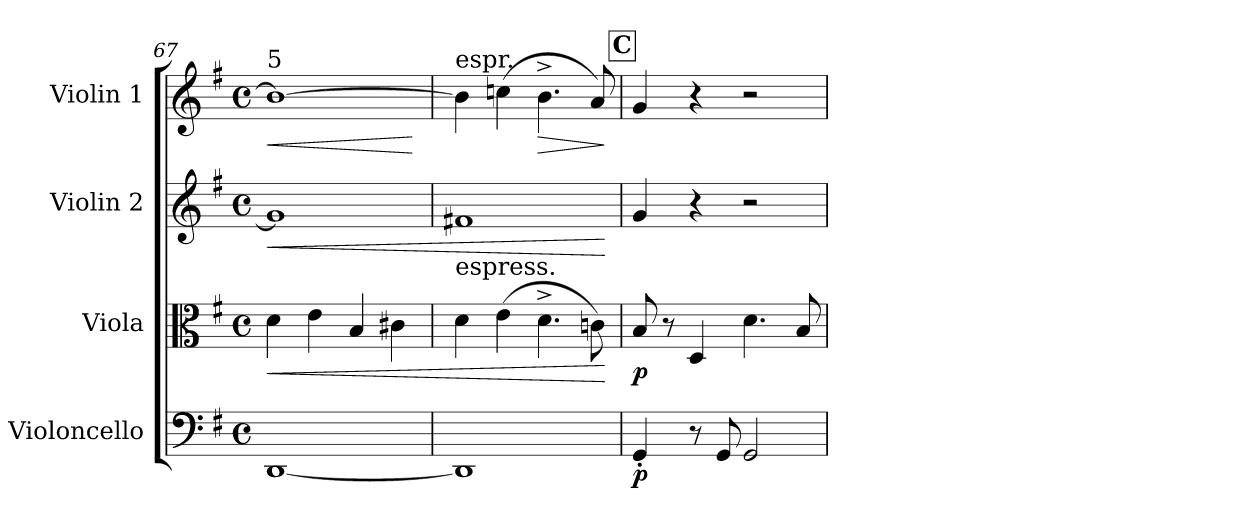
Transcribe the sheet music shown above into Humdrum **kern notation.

**kern	**dynam	**kern	**dynam	**kern	**dynam	**kern	**dynam
*part4	*part4	*part3	*part3	*part2	*part2	*part1	*part1
*staff4	*staff4	*staff3	*staff3	*staff2	*staff2	*staff1	*staff1
*I"Violoncello	*	*I"Viola	*	*I"Violin 2	*	*I"Violin 1	*
*I'Vc	*	*I'Vla	*	*I'Vln	*	*I'Vln	*
!!LO:LB:g=z
*clefF4	*	*clefC3	*	*clefG2	*	*clefG2	*
*k[f#]	*	*k[f#]	*	*k[f#]	*	*k[f#]	*
*M4/4	*	*M4/4	*	*M4/4	*	*M4/4	*
*met(c)	*	*met(c)	*	*met(c)	*	*met(c)	*
=67	=67	=67	=67	=67	=67	=67	=67
!	!	!	!	!	!	!LO:TX:a:t=5	!
!	!	!	!LO:HP:b	!	!LO:HP:b	!	!LO:HP:b
[1DD	.	4d\	<	1g]	<	1b_	<
.	.	4e\	.	.	.	.	.
.	.	4B/	.	.	.	.	.
.	.	4c#X\	.	.	.	.	.
.	.	.	.	.	.	.	[
!!LO:LB:g=z
=68	=68	=68	=68	=68	=68	=68	=68
!	!	!	!	!	!	!LO:TX:a:t=espr.	!
!	!	!LO:TX:a:t=espress.	!	!	!	!	!
1DD]	.	4d\	.	1f#X	.	4b\]	.
.	.	(4e\	.	.	.	(4ccn\	.
!	!	!	!	!	!	!	!LO:HP:b
.	.	4.d^\	.	.	.	4.b^\	>
.	.	8cn\)	.	.	.	8a/)	.
.	.	.	[	.	[	.	]
!!LO:REH:place=s1:a:B:cj:fs=14:t=C
=69	=69	=69	=69	=69	=69	=69	=69
!	!LO:DY:b	!	!LO:DY:b	!	!	!	!
4GG'/	p	8B/	p	4g/	.	4g/	.
.	.	8r	.	.	.	.	.
8r	.	4D/	.	4r	.	4r	.
8GG/	.	.	.	.	.	.	.
2GG/	.	4.d\	.	2r	.	2r	.
.	.	8B/	.	.	.	.	.
=	=	=	=	=	=	=	=
*-	*-	*-	*-	*-	*-	*-	*-
